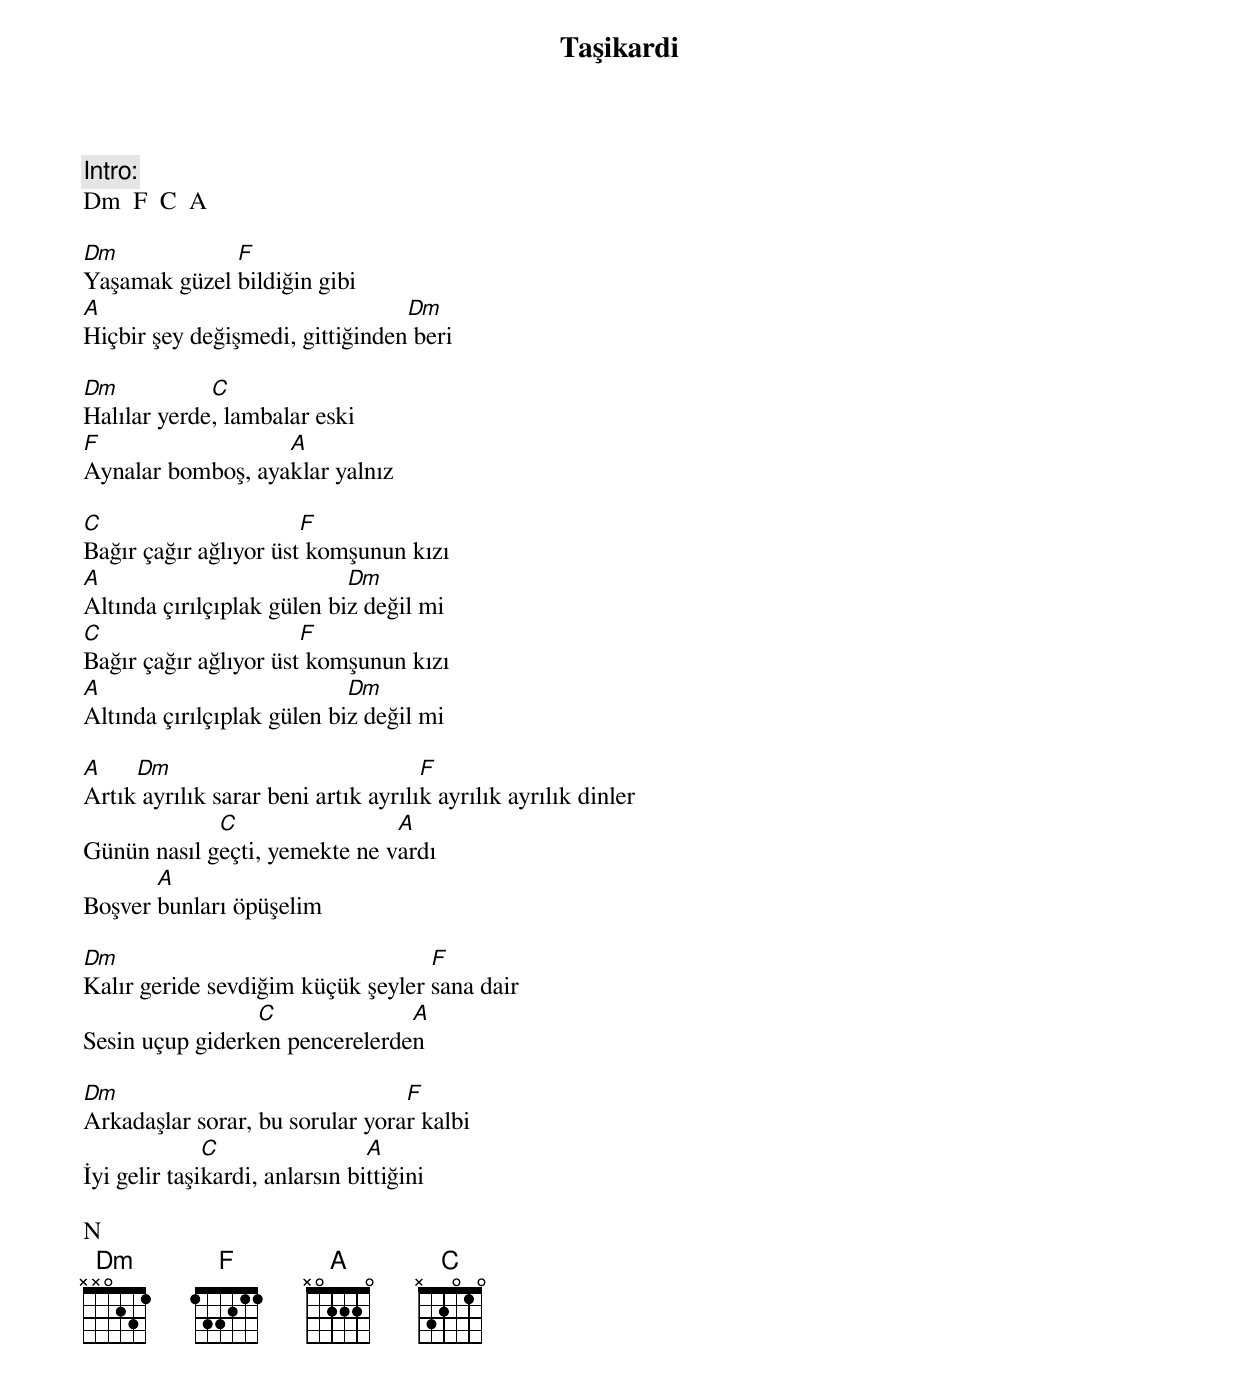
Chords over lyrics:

{title: Taşikardi}
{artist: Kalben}

Intro:
Dm  F  C  A

Dm            F
Yaşamak güzel bildiğin gibi
A                                Dm
Hiçbir şey değişmedi, gittiğinden beri

Dm           C
Halılar yerde, lambalar eski
F                  A
Aynalar bomboş, ayaklar yalnız

C                      F
Bağır çağır ağlıyor üst komşunun kızı
A                           Dm
Altında çırılçıplak gülen biz değil mi
C                      F
Bağır çağır ağlıyor üst komşunun kızı
A                           Dm
Altında çırılçıplak gülen biz değil mi

A    Dm                              F
Artık ayrılık sarar beni artık ayrılık ayrılık ayrılık dinler
             C                 A
Günün nasıl geçti, yemekte ne vardı
       A
Boşver bunları öpüşelim

Dm                                 F
Kalır geride sevdiğim küçük şeyler sana dair
                 C              A
Sesin uçup giderken pencerelerden

Dm                               F
Arkadaşlar sorar, bu sorular yorar kalbi
              C                 A
İyi gelir taşikardi, anlarsın bittiğini

N
